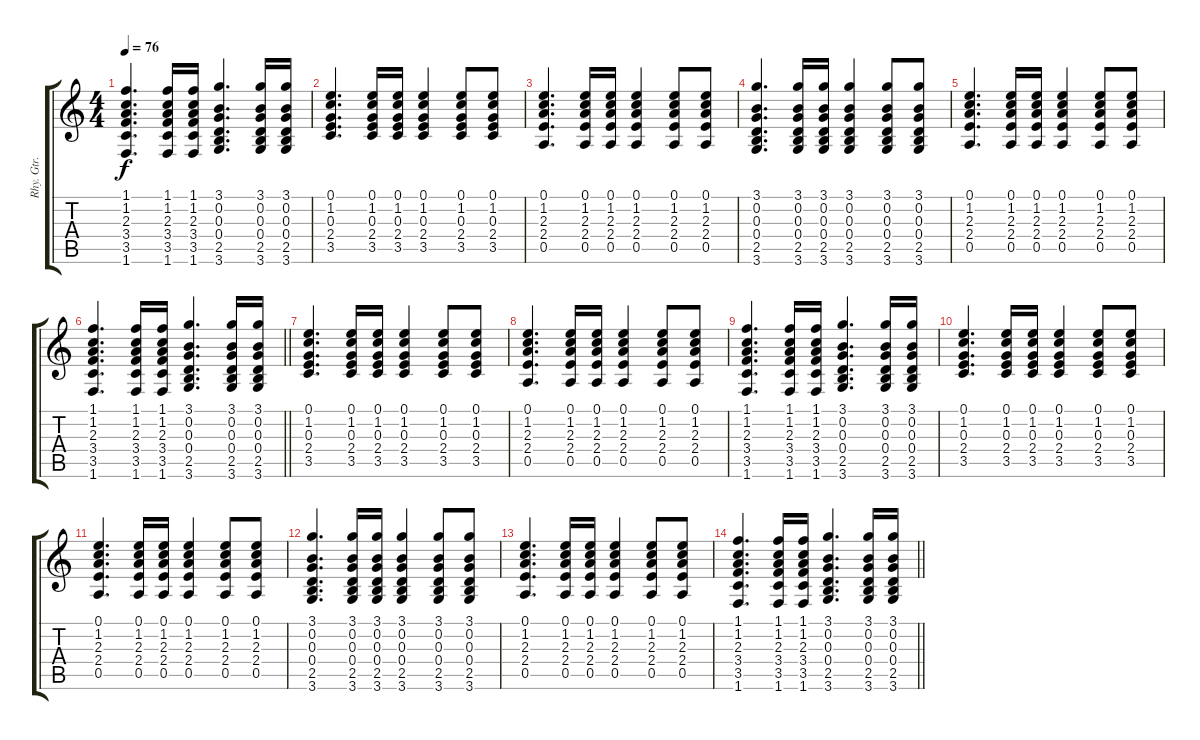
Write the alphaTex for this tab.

\track ("Rhy. Gtr. 2" "Rhy. Gtr. ") {instrument acousticguitarsteel}
\staff {score tabs}
\tuning (E4 B3 G3 D3 A2 E2) {hide}
\ts (4 4)
\tempo 76
\clef g2
\ks c
(1.1 1.2 2.3 3.4 3.5 1.6).4{d dy f} (1.1 1.2 2.3 3.4 3.5 1.6).16 (1.1 1.2 2.3 3.4 3.5 1.6).16 (3.1 0.2 0.3 0.4 2.5 3.6).4{d} (3.1 0.2 0.3 0.4 2.5 3.6).16 (3.1 0.2 0.3 0.4 2.5 3.6).16 |
(0.1 1.2 0.3 2.4 3.5).4{d} (0.1 1.2 0.3 2.4 3.5).16 (0.1 1.2 0.3 2.4 3.5).16 (0.1 1.2 0.3 2.4 3.5).4 (0.1 1.2 0.3 2.4 3.5).8 (0.1 1.2 0.3 2.4 3.5).8 |
(0.1 1.2 2.3 2.4 0.5).4{d volume 1} (0.1 1.2 2.3 2.4 0.5).16 (0.1 1.2 2.3 2.4 0.5).16 (0.1 1.2 2.3 2.4 0.5).4 (0.1 1.2 2.3 2.4 0.5).8 (0.1 1.2 2.3 2.4 0.5).8 |
(3.1 0.2 0.3 0.4 2.5 3.6).4{d} (3.1 0.2 0.3 0.4 2.5 3.6).16 (3.1 0.2 0.3 0.4 2.5 3.6).16 (3.1 0.2 0.3 0.4 2.5 3.6).4 (3.1 0.2 0.3 0.4 2.5 3.6).8 (3.1 0.2 0.3 0.4 2.5 3.6).8 |
(0.1 1.2 2.3 2.4 0.5).4{d} (0.1 1.2 2.3 2.4 0.5).16 (0.1 1.2 2.3 2.4 0.5).16 (0.1 1.2 2.3 2.4 0.5).4 (0.1 1.2 2.3 2.4 0.5).8 (0.1 1.2 2.3 2.4 0.5).8 |
\barLineRight lightlight
(1.1 1.2 2.3 3.4 3.5 1.6).4{d} (1.1 1.2 2.3 3.4 3.5 1.6).16 (1.1 1.2 2.3 3.4 3.5 1.6).16 (3.1 0.2 0.3 0.4 2.5 3.6).4{d} (3.1 0.2 0.3 0.4 2.5 3.6).16 (3.1 0.2 0.3 0.4 2.5 3.6).16 |
\section ("" "")
(0.1 1.2 0.3 2.4 3.5).4{d} (0.1 1.2 0.3 2.4 3.5).16 (0.1 1.2 0.3 2.4 3.5).16 (0.1 1.2 0.3 2.4 3.5).4 (0.1 1.2 0.3 2.4 3.5).8 (0.1 1.2 0.3 2.4 3.5).8 |
(0.1 1.2 2.3 2.4 0.5).4{d} (0.1 1.2 2.3 2.4 0.5).16 (0.1 1.2 2.3 2.4 0.5).16 (0.1 1.2 2.3 2.4 0.5).4 (0.1 1.2 2.3 2.4 0.5).8 (0.1 1.2 2.3 2.4 0.5).8 |
(1.1 1.2 2.3 3.4 3.5 1.6).4{d} (1.1 1.2 2.3 3.4 3.5 1.6).16 (1.1 1.2 2.3 3.4 3.5 1.6).16 (3.1 0.2 0.3 0.4 2.5 3.6).4{d} (3.1 0.2 0.3 0.4 2.5 3.6).16 (3.1 0.2 0.3 0.4 2.5 3.6).16 |
(0.1 1.2 0.3 2.4 3.5).4{d} (0.1 1.2 0.3 2.4 3.5).16 (0.1 1.2 0.3 2.4 3.5).16 (0.1 1.2 0.3 2.4 3.5).4 (0.1 1.2 0.3 2.4 3.5).8 (0.1 1.2 0.3 2.4 3.5).8 |
(0.1 1.2 2.3 2.4 0.5).4{d volume 0} (0.1 1.2 2.3 2.4 0.5).16 (0.1 1.2 2.3 2.4 0.5).16 (0.1 1.2 2.3 2.4 0.5).4 (0.1 1.2 2.3 2.4 0.5).8 (0.1 1.2 2.3 2.4 0.5).8 |
(3.1 0.2 0.3 0.4 2.5 3.6).4{d} (3.1 0.2 0.3 0.4 2.5 3.6).16 (3.1 0.2 0.3 0.4 2.5 3.6).16 (3.1 0.2 0.3 0.4 2.5 3.6).4 (3.1 0.2 0.3 0.4 2.5 3.6).8 (3.1 0.2 0.3 0.4 2.5 3.6).8 |
(0.1 1.2 2.3 2.4 0.5).4{d} (0.1 1.2 2.3 2.4 0.5).16 (0.1 1.2 2.3 2.4 0.5).16 (0.1 1.2 2.3 2.4 0.5).4 (0.1 1.2 2.3 2.4 0.5).8 (0.1 1.2 2.3 2.4 0.5).8 |
\barLineRight lightlight
(1.1 1.2 2.3 3.4 3.5 1.6).4{d} (1.1 1.2 2.3 3.4 3.5 1.6).16 (1.1 1.2 2.3 3.4 3.5 1.6).16 (3.1 0.2 0.3 0.4 2.5 3.6).4{d} (3.1 0.2 0.3 0.4 2.5 3.6).16 (3.1 0.2 0.3 0.4 2.5 3.6).16
